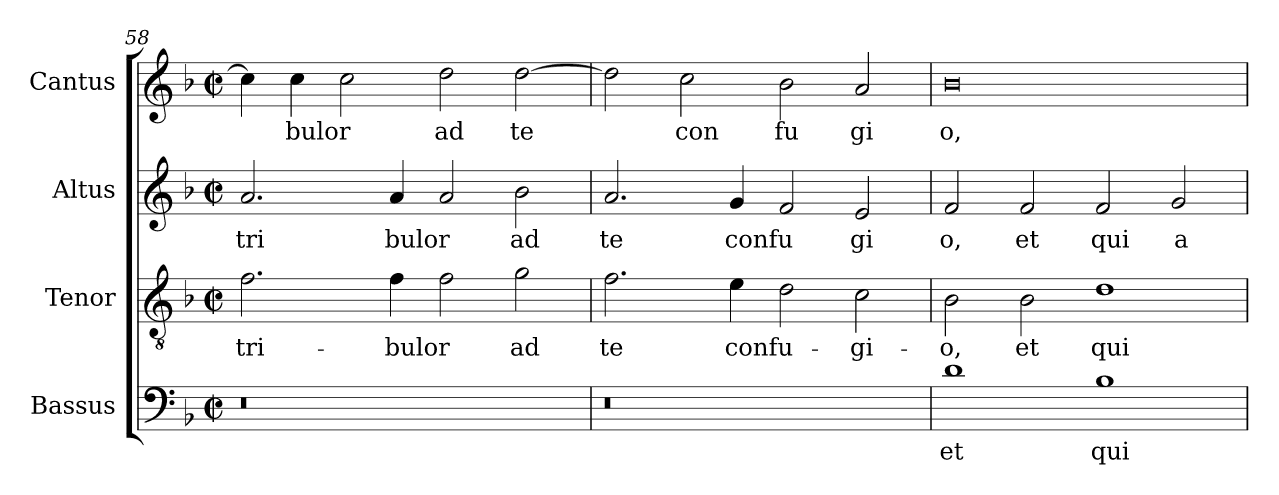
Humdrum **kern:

**kern	**text	**kern	**text	**kern	**text	**kern	**text
*part4	*part4	*part3	*part3	*part2	*part2	*part1	*part1
*staff4	*staff4	*staff3	*staff3	*staff2	*staff2	*staff1	*staff1
*I"Bassus	*	*I"Tenor	*	*I"Altus	*	*I"Cantus	*
!!LO:LB:g=z
*clefF4	*	*clefGv2	*	*clefG2	*	*clefG2	*
*k[b-]	*	*k[b-]	*	*k[b-]	*	*k[b-]	*
*F:	*	*F:	*	*F:	*	*F:	*
*M2/2	*	*M2/2	*	*M2/2	*	*M2/2	*
*met(c|)	*	*met(c|)	*	*met(c|)	*	*met(c|)	*
=58	=58	=58	=58	=58	=58	=58	=58
!	!	!	!LO:LY:b:cj	!	!LO:LY:b:cj	!	!
0r	.	2.f\	tri-	2.a/	tri	4cc\]	.
!	!	!	!	!	!	!	!LO:LY:b
.	.	.	.	.	.	4cc\	-bulor
.	.	.	.	.	.	2cc\	.
!	!	!	!LO:LY:b	!	!LO:LY:b	!	!
.	.	4f\	-bulor	4a/	bulor	.	.
!	!	!	!	!	!	!	!LO:LY:b:cj
.	.	2f\	.	2a/	.	2dd\	ad
!	!	!	!LO:LY:b:cj	!	!LO:LY:b:cj	!	!LO:LY:b:cj
.	.	2g\	ad	2b-\	ad	[>2dd\	te
=59	=59	=59	=59	=59	=59	=59	=59
!	!	!	!LO:LY:b:cj	!	!LO:LY:b:cj	!	!
0r	.	2.f\	te	2.a/	te	2dd\]	.
!	!	!	!	!	!	!	!LO:LY:b:cj
.	.	.	.	.	.	2cc\	con
!	!	!	!LO:LY:b:cj	!	!LO:LY:b:cj	!	!
.	.	4e\	confu-	4g/	confu	.	.
!	!	!	!	!	!	!	!LO:LY:b:cj
.	.	2d\	.	2f/	.	2b-\	fu
!	!	!	!LO:LY:b:cj	!	!LO:LY:b:cj	!	!LO:LY:b:cj
.	.	2c\	-gi-	2e/	gi	2a/	gi
=60	=60	=60	=60	=60	=60	=60	=60
!	!LO:LY:b:cj	!	!LO:LY:b:cj	!	!LO:LY:b:cj	!	!LO:LY:b:cj
1d	et	2B-\	-o,	2f/	o,	0b-	o,
!	!	!	!LO:LY:b:cj	!	!LO:LY:b:cj	!	!
.	.	2B-\	et	2f/	et	.	.
!	!LO:LY:b:cj	!	!LO:LY:b:cj	!	!LO:LY:b:cj	!	!
1B-	qui-	1d	qui-	2f/	qui	.	.
!	!	!	!	!	!LO:LY:b:cj	!	!
.	.	.	.	2g/	a	.	.
=	=	=	=	=	=	=	=
*-	*-	*-	*-	*-	*-	*-	*-
